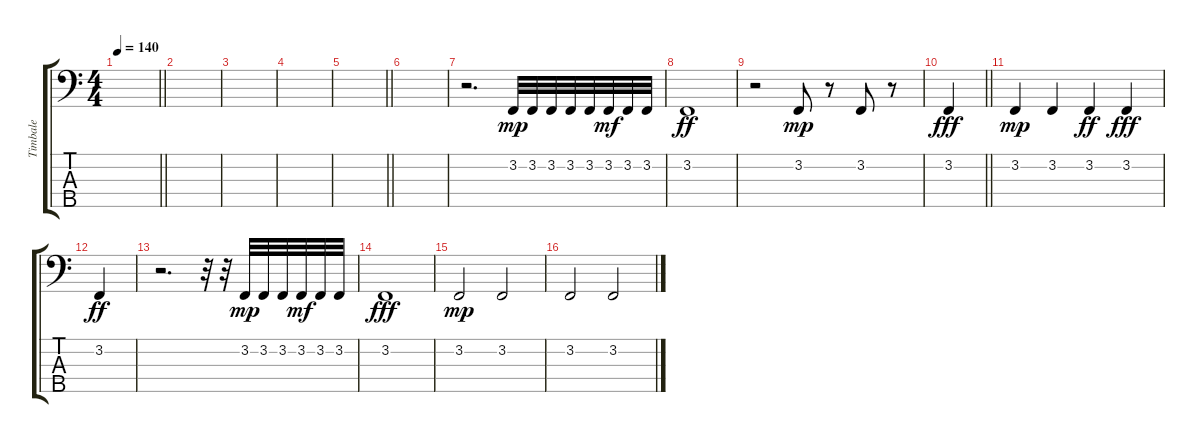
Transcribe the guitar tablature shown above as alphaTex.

\track ("Timbale" "Timbale") {instrument timpani}
\staff {score tabs}
\tuning (G2 D2 A1 E1 B0) {hide}
\ts (4 4)
\tempo 140
\clef f4
\barLineRight lightlight
\ks c
|
|
|
|
\barLineRight lightlight
|
|
r.2{d} 3.2.32{dy mp} 3.2.32 3.2.32 3.2.32 3.2.32 3.2.32{dy mf} 3.2.32 3.2.32 |
3.2.1{dy ff} |
r.2 3.2.8{dy mp} r.8 3.2.8 r.8 |
\barLineRight lightlight
3.2.4{dy fff} |
3.2.4{dy mp} 3.2.4 3.2.4{dy ff} 3.2.4{dy fff} |
3.2.4{dy ff} |
r.2{d} r.32 r.32 3.2.32{dy mp} 3.2.32 3.2.32 3.2.32{dy mf} 3.2.32 3.2.32 |
3.2.1{dy fff} |
3.2.2{dy mp} 3.2.2 |
3.2.2 3.2.2
